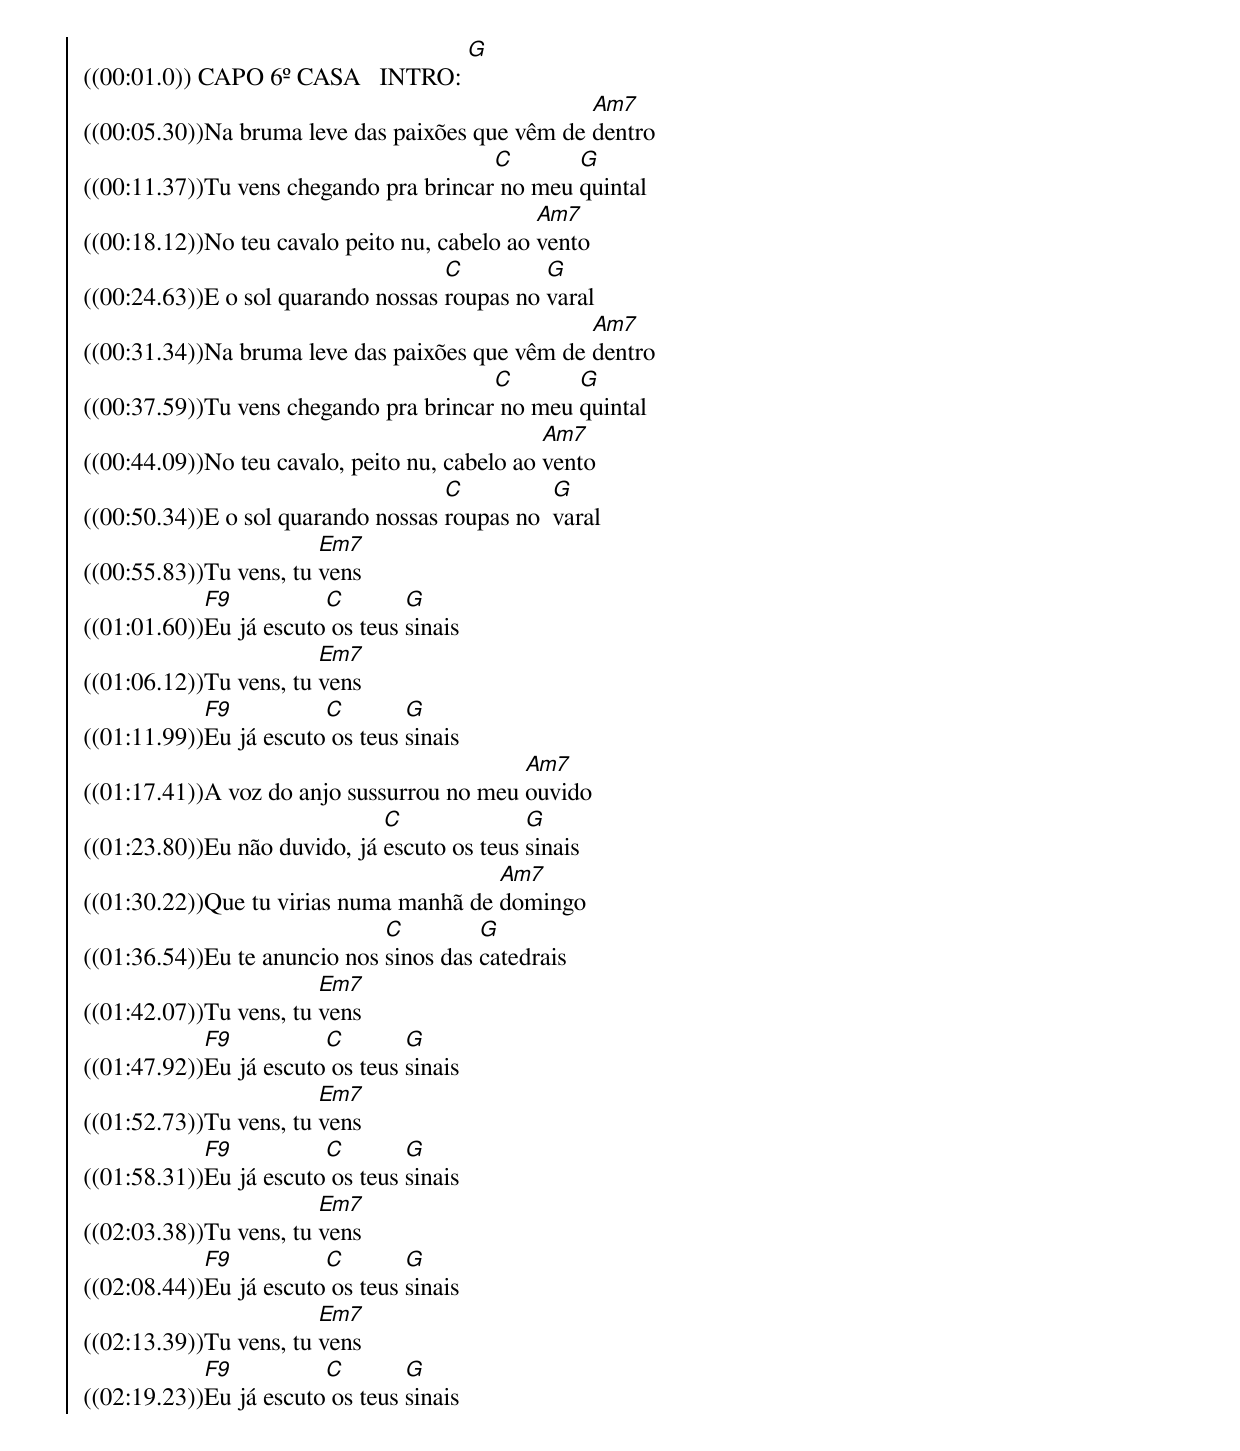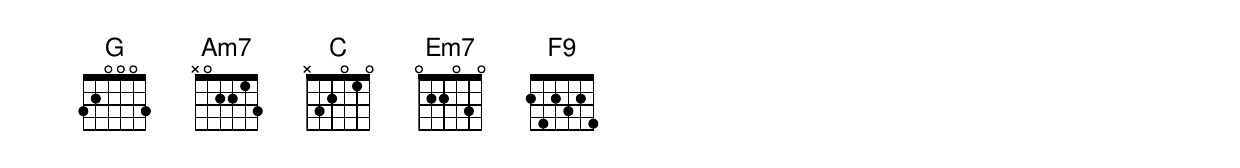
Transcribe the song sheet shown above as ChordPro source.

{soc}
((00:01.0)) CAPO 6º CASA   INTRO: [G]
((00:05.30))Na bruma leve das paixões que vêm de [Am7]dentro
((00:11.37))Tu vens chegando pra brincar[C] no meu [G]quintal
((00:18.12))No teu cavalo peito nu, cabelo ao [Am7]vento
((00:24.63))E o sol quarando nossas [C]roupas no [G]varal
((00:31.34))Na bruma leve das paixões que vêm de [Am7]dentro
((00:37.59))Tu vens chegando pra brincar[C] no meu [G]quintal
((00:44.09))No teu cavalo, peito nu, cabelo ao [Am7]vento
((00:50.34))E o sol quarando nossas [C]roupas no  [G]varal
((00:55.83))Tu vens, tu [Em7]vens
((01:01.60))[F9]Eu já escuto[C] os teus [G]sinais
((01:06.12))Tu vens, tu [Em7]vens
((01:11.99))[F9]Eu já escuto[C] os teus [G]sinais
((01:17.41))A voz do anjo sussurrou no meu [Am7]ouvido
((01:23.80))Eu não duvido, já [C]escuto os teus [G]sinais
((01:30.22))Que tu virias numa manhã de [Am7]domingo
((01:36.54))Eu te anuncio nos [C]sinos das [G]catedrais
((01:42.07))Tu vens, tu [Em7]vens
((01:47.92))[F9]Eu já escuto[C] os teus [G]sinais
((01:52.73))Tu vens, tu [Em7]vens
((01:58.31))[F9]Eu já escuto[C] os teus [G]sinais
((02:03.38))Tu vens, tu [Em7]vens
((02:08.44))[F9]Eu já escuto[C] os teus [G]sinais
((02:13.39))Tu vens, tu [Em7]vens
((02:19.23))[F9]Eu já escuto[C] os teus [G]sinais

{eoc}
